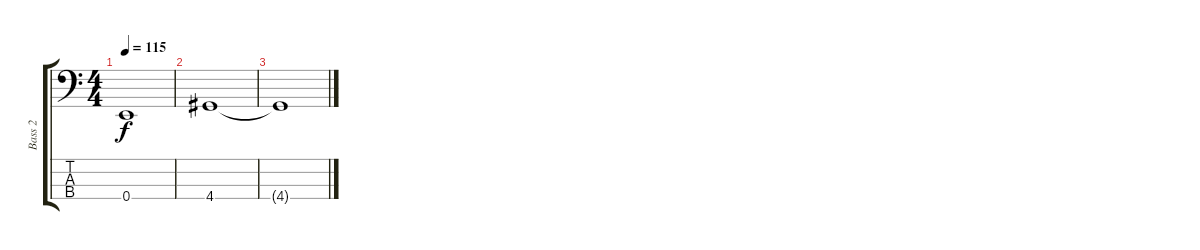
\track ("Bass 2" "Bass 2") {instrument electricbassfinger}
\staff {score tabs}
\tuning (G2 D2 A1 E1) {hide}
\ts (4 4)
\tempo 115
\clef f4
\ks c
0.4{t}.1{dy f} |
4.4.1 |
4.4{t}.1
